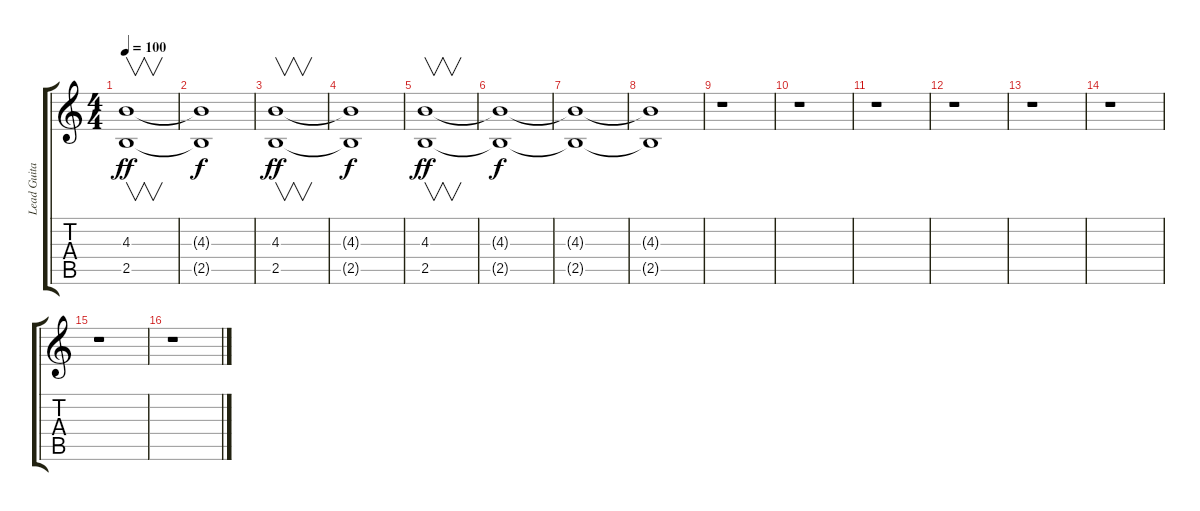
\track ("Lead Guitar" "Lead Guita") {instrument distortionguitar}
\staff {score tabs}
\tuning (E4 B3 G3 D3 A2 E2) {hide}
\ts (4 4)
\tempo 100
\clef g2
\ks c
(4.3 2.5).1{v dy ff instrument distortionguitar} |
(4.3{t} 2.5{t}).1{dy f} |
(4.3 2.5).1{v dy ff} |
(4.3{t} 2.5{t}).1{dy f} |
(4.3 2.5).1{v dy ff} |
(4.3{t} 2.5{t}).1{dy f} |
(4.3{t} 2.5{t}).1 |
(4.3{t} 2.5{t}).1 |
r.1 |
r.1 |
r.1 |
r.1 |
r.1 |
r.1 |
r.1 |
r.1
